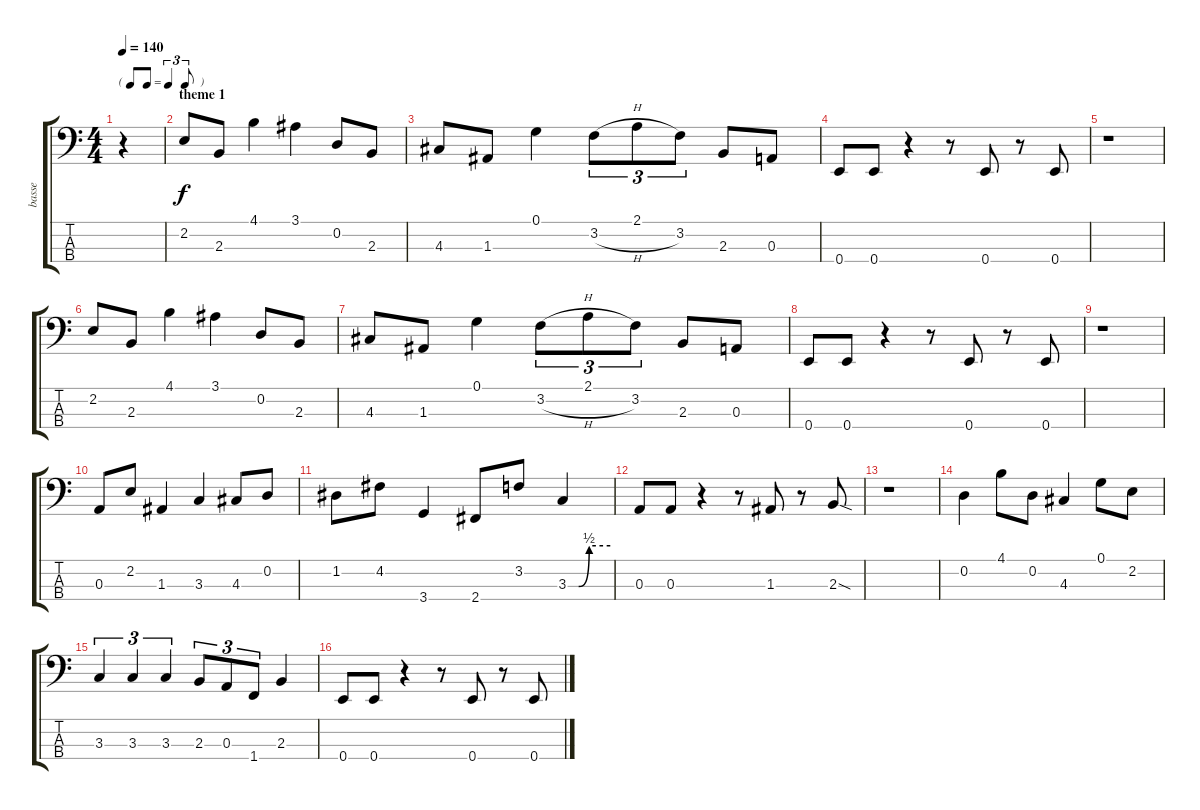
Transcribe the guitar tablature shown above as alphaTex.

\track ("basse" "basse") {instrument electricbassfinger}
\staff {score tabs}
\tuning (G2 D2 A1 E1) {hide}
\ts (4 4)
\tf triplet8th
\tempo 140
\clef f4
\ks c
r.4{dy f instrument electricbassfinger} |
\section ("" "theme 1")
2.2.8 2.3.8 4.1.4 3.1.4 0.2.8 2.3.8 |
4.3.8 1.3.8 0.1.4 3.2{h}.8{tu (3 2)} 2.1.8{tu (3 2)} 3.2.8{tu (3 2)} 2.3.8 0.3.8 |
0.4.8 0.4.8 r.4 r.8 0.4.8 r.8 0.4.8 |
r.1 |
2.2.8 2.3.8 4.1.4 3.1.4 0.2.8 2.3.8 |
4.3.8 1.3.8 0.1.4 3.2{h}.8{tu (3 2)} 2.1.8{tu (3 2)} 3.2.8{tu (3 2)} 2.3.8 0.3.8 |
0.4.8 0.4.8 r.4 r.8 0.4.8 r.8 0.4.8 |
r.1 |
0.3.8 2.2.8 1.3.4 3.3.4 4.3.8 0.2.8 |
1.2.8 4.2.8 3.4.4 2.4.8 3.2.8 3.3{be (custom 0 0 15 0 30 2 60 2)}.4 |
0.3.8 0.3.8 r.4 r.8 1.3.8 r.8 2.3{sod}.8 |
r.1 |
0.2.4 4.1.8 0.2.8 4.3.4 0.1.8 2.2.8 |
3.3.4{tu (3 2)} 3.3.4{tu (3 2)} 3.3.4{tu (3 2)} 2.3.8{tu (3 2)} 0.3.8{tu (3 2)} 1.4.8{tu (3 2)} 2.3.4 |
0.4.8 0.4.8 r.4 r.8 0.4.8 r.8 0.4.8
